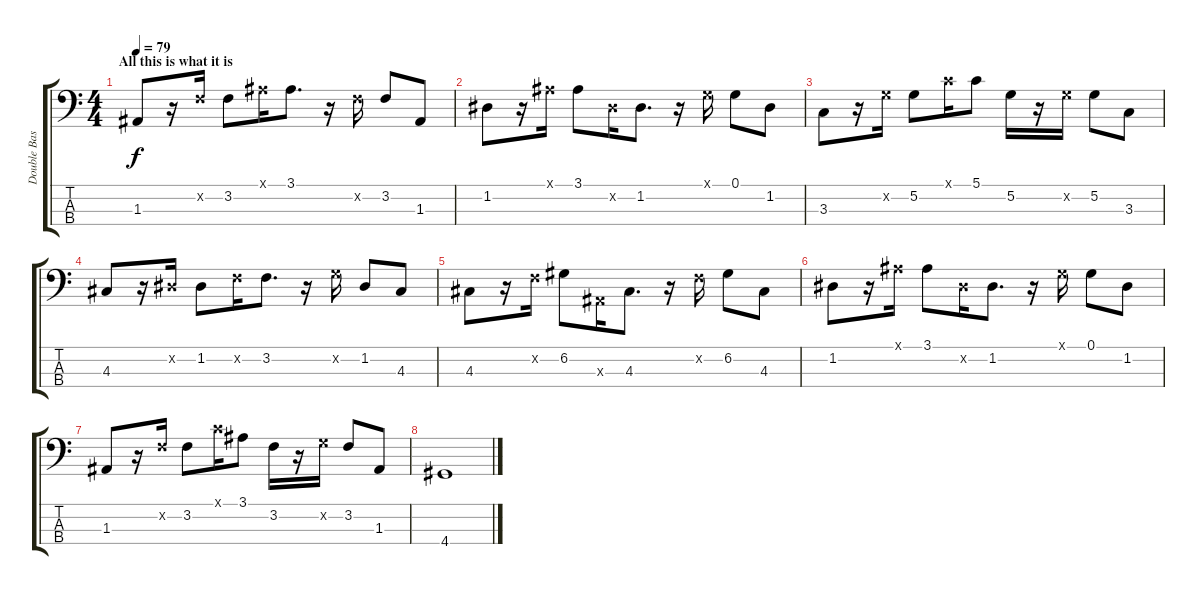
\track ("Double Bass" "Double Bas") {instrument acousticbass}
\staff {score tabs}
\tuning (G2 D2 A1 E1) {hide}
\ts (4 4)
\section ("" "All this is what it is")
\tempo 79
\clef f4
\ks c
1.3.8{dy f} r.16 3.2{x}.16 3.2.8 3.1{x}.16 3.1.8{d} r.16 3.2{x}.16 3.2.8 1.3.8 |
1.2.8 r.16 3.1{x}.16 3.1.8 1.2{x}.16 1.2.8{d} r.16 0.1{x}.16 0.1.8 1.2.8 |
3.3.8 r.16 5.2{x}.16 5.2.8 5.1{x}.16 5.1.8 5.2.16 r.16 5.2{x}.16 5.2.8 3.3.8 |
4.3.8 r.16 1.2{x}.16 1.2.8 3.2{x}.16 3.2.8{d} r.16 5.2{x}.16 1.2.8 4.3.8 |
4.3.8 r.16 3.2{x}.16 6.2.8 1.3{x}.16 4.3.8{d} r.16 3.2{x}.16 6.2.8 4.3.8 |
1.2.8 r.16 3.1{x}.16 3.1.8 1.2{x}.16 1.2.8{d} r.16 0.1{x}.16 0.1.8 1.2.8 |
1.3.8 r.16 3.2{x}.16 3.2.8 5.1{x}.16 3.1.8 3.2.16 r.16 5.2{x}.16 3.2.8 1.3.8 |
4.4.1
